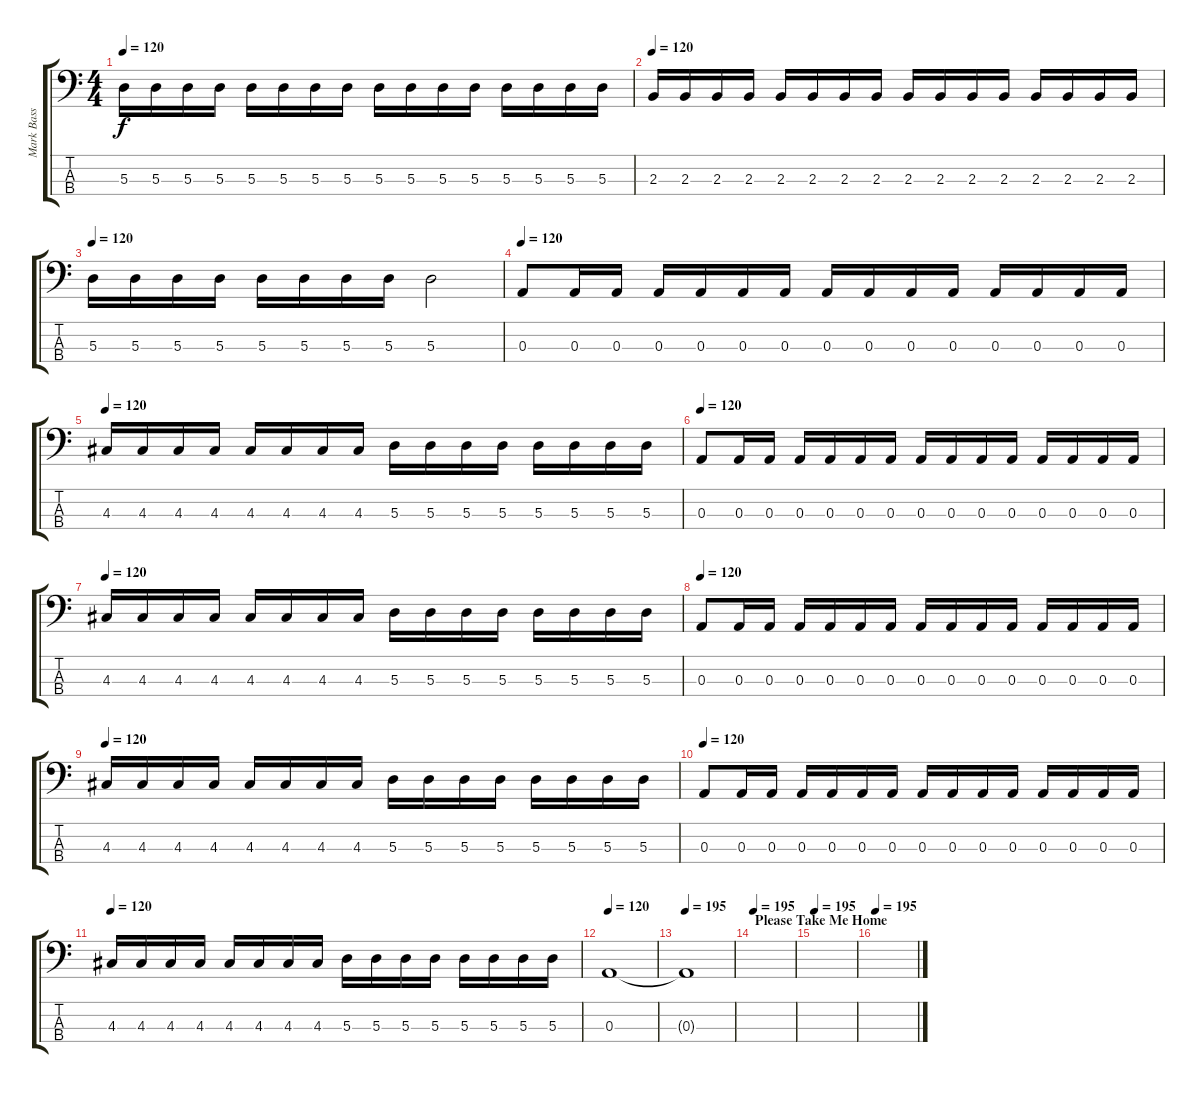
\track ("Mark Bass" "Mark Bass") {instrument electricbasspick}
\staff {score tabs}
\tuning (G2 D2 A1 E1) {hide}
\ts (4 4)
\tempo 120
\clef f4
\ks c
5.3.16{dy f} 5.3.16 5.3.16 5.3.16 5.3.16 5.3.16 5.3.16 5.3.16 5.3.16 5.3.16 5.3.16 5.3.16 5.3.16 5.3.16 5.3.16 5.3.16 |
\tempo 120
2.3.16 2.3.16 2.3.16 2.3.16 2.3.16 2.3.16 2.3.16 2.3.16 2.3.16 2.3.16 2.3.16 2.3.16 2.3.16 2.3.16 2.3.16 2.3.16 |
\tempo 120
5.3.16 5.3.16 5.3.16 5.3.16 5.3.16 5.3.16 5.3.16 5.3.16 5.3.2 |
\tempo 120
0.3.8 0.3.16 0.3.16 0.3.16 0.3.16 0.3.16 0.3.16 0.3.16 0.3.16 0.3.16 0.3.16 0.3.16 0.3.16 0.3.16 0.3.16 |
\tempo 120
4.3.16 4.3.16 4.3.16 4.3.16 4.3.16 4.3.16 4.3.16 4.3.16 5.3.16 5.3.16 5.3.16 5.3.16 5.3.16 5.3.16 5.3.16 5.3.16 |
\tempo 120
0.3.8 0.3.16 0.3.16 0.3.16 0.3.16 0.3.16 0.3.16 0.3.16 0.3.16 0.3.16 0.3.16 0.3.16 0.3.16 0.3.16 0.3.16 |
\tempo 120
4.3.16 4.3.16 4.3.16 4.3.16 4.3.16 4.3.16 4.3.16 4.3.16 5.3.16 5.3.16 5.3.16 5.3.16 5.3.16 5.3.16 5.3.16 5.3.16 |
\tempo 120
0.3.8 0.3.16 0.3.16 0.3.16 0.3.16 0.3.16 0.3.16 0.3.16 0.3.16 0.3.16 0.3.16 0.3.16 0.3.16 0.3.16 0.3.16 |
\tempo 120
4.3.16 4.3.16 4.3.16 4.3.16 4.3.16 4.3.16 4.3.16 4.3.16 5.3.16 5.3.16 5.3.16 5.3.16 5.3.16 5.3.16 5.3.16 5.3.16 |
\tempo 120
0.3.8 0.3.16 0.3.16 0.3.16 0.3.16 0.3.16 0.3.16 0.3.16 0.3.16 0.3.16 0.3.16 0.3.16 0.3.16 0.3.16 0.3.16 |
\tempo 120
4.3.16 4.3.16 4.3.16 4.3.16 4.3.16 4.3.16 4.3.16 4.3.16 5.3.16 5.3.16 5.3.16 5.3.16 5.3.16 5.3.16 5.3.16 5.3.16 |
\tempo 120
0.3.1 |
\tempo 195
0.3{t}.1 |
\section ("" "Please Take Me Home")
\tempo 195
|
\tempo 195
|
\tempo 195
